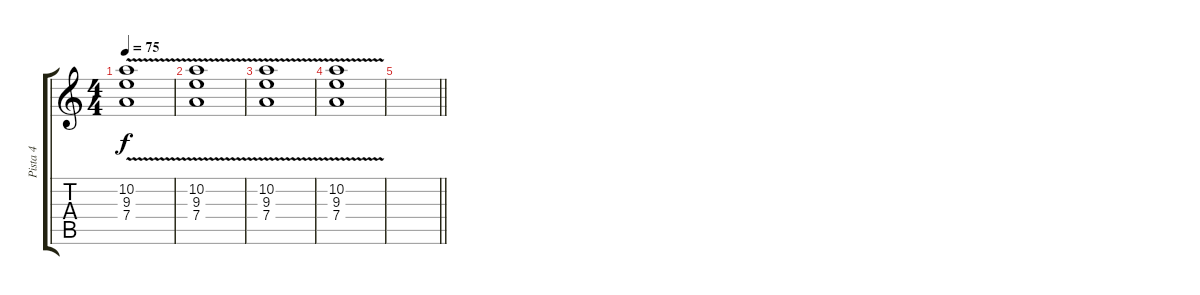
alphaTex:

\track ("Pista 4" "Pista 4") {instrument electricguitarclean}
\staff {score tabs}
\tuning (E4 B3 G3 D3 A2 E2) {hide}
\ts (4 4)
\tempo 75
\clef g2
\ks c
(10.2{v} 9.3 7.4).1{dy f} |
(10.2{v} 9.3 7.4).1 |
(10.2{v} 9.3 7.4).1 |
(10.2{v} 9.3 7.4).1 |
\barLineRight lightlight
